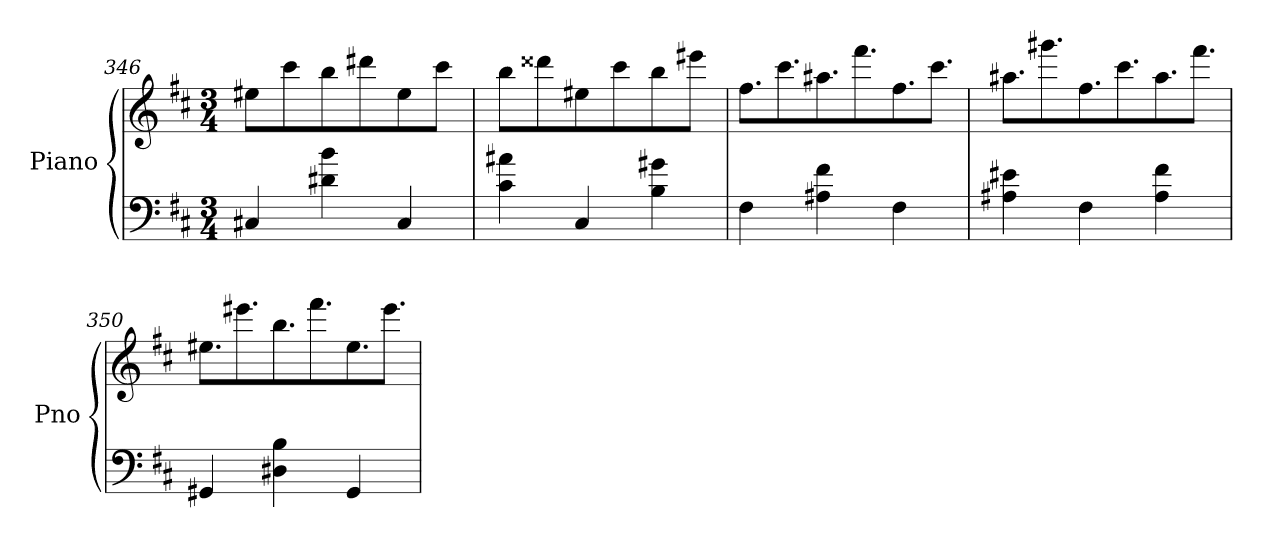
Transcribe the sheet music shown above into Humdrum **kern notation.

**kern	**kern
*part1	*part1
*staff2	*staff1
*I"Piano	*
*I'Pno	*
*clefF4	*clefG2
*k[f#c#]	*k[f#c#]
*D:	*D:
*M3/4	*M3/4
=346	=346
4C#X/	8ee#X\L
.	8ccc#\
4d#X\ 4b\	8bb\
.	8ddd#X\
4C#/	8ee#\
.	8ccc#\J
!!LO:PB:g=z
=347	=347
4c#\ 4a#X\	8bb\L
.	8ddd##X\
4C#/	8ee#X\
.	8ccc#\
4B\ 4g#X\	8bb\
.	8eee#X\J
=348	=348
*	*Xtuplet
4F#\	12.ff#\L
.	12.ccc#\
4A#X\ 4f#\	12.aa#X\
.	12.fff#\
4F#\	12.ff#\
.	12.ccc#\J
=349	=349
4A#X\ 4e#X\	12.aa#X\L
.	12.ggg#X\
4F#\	12.ff#\
.	12.ccc#\
4A#\ 4f#\	12.aa#\
.	12.fff#\J
=350	=350
4GG#X/	12.ee#X\L
.	12.eee#X\
4D#X\ 4B\	12.bb\
.	12.fff#\
4GG#/	12.ee#\
.	12.eee#\J
=	=
*-	*-
